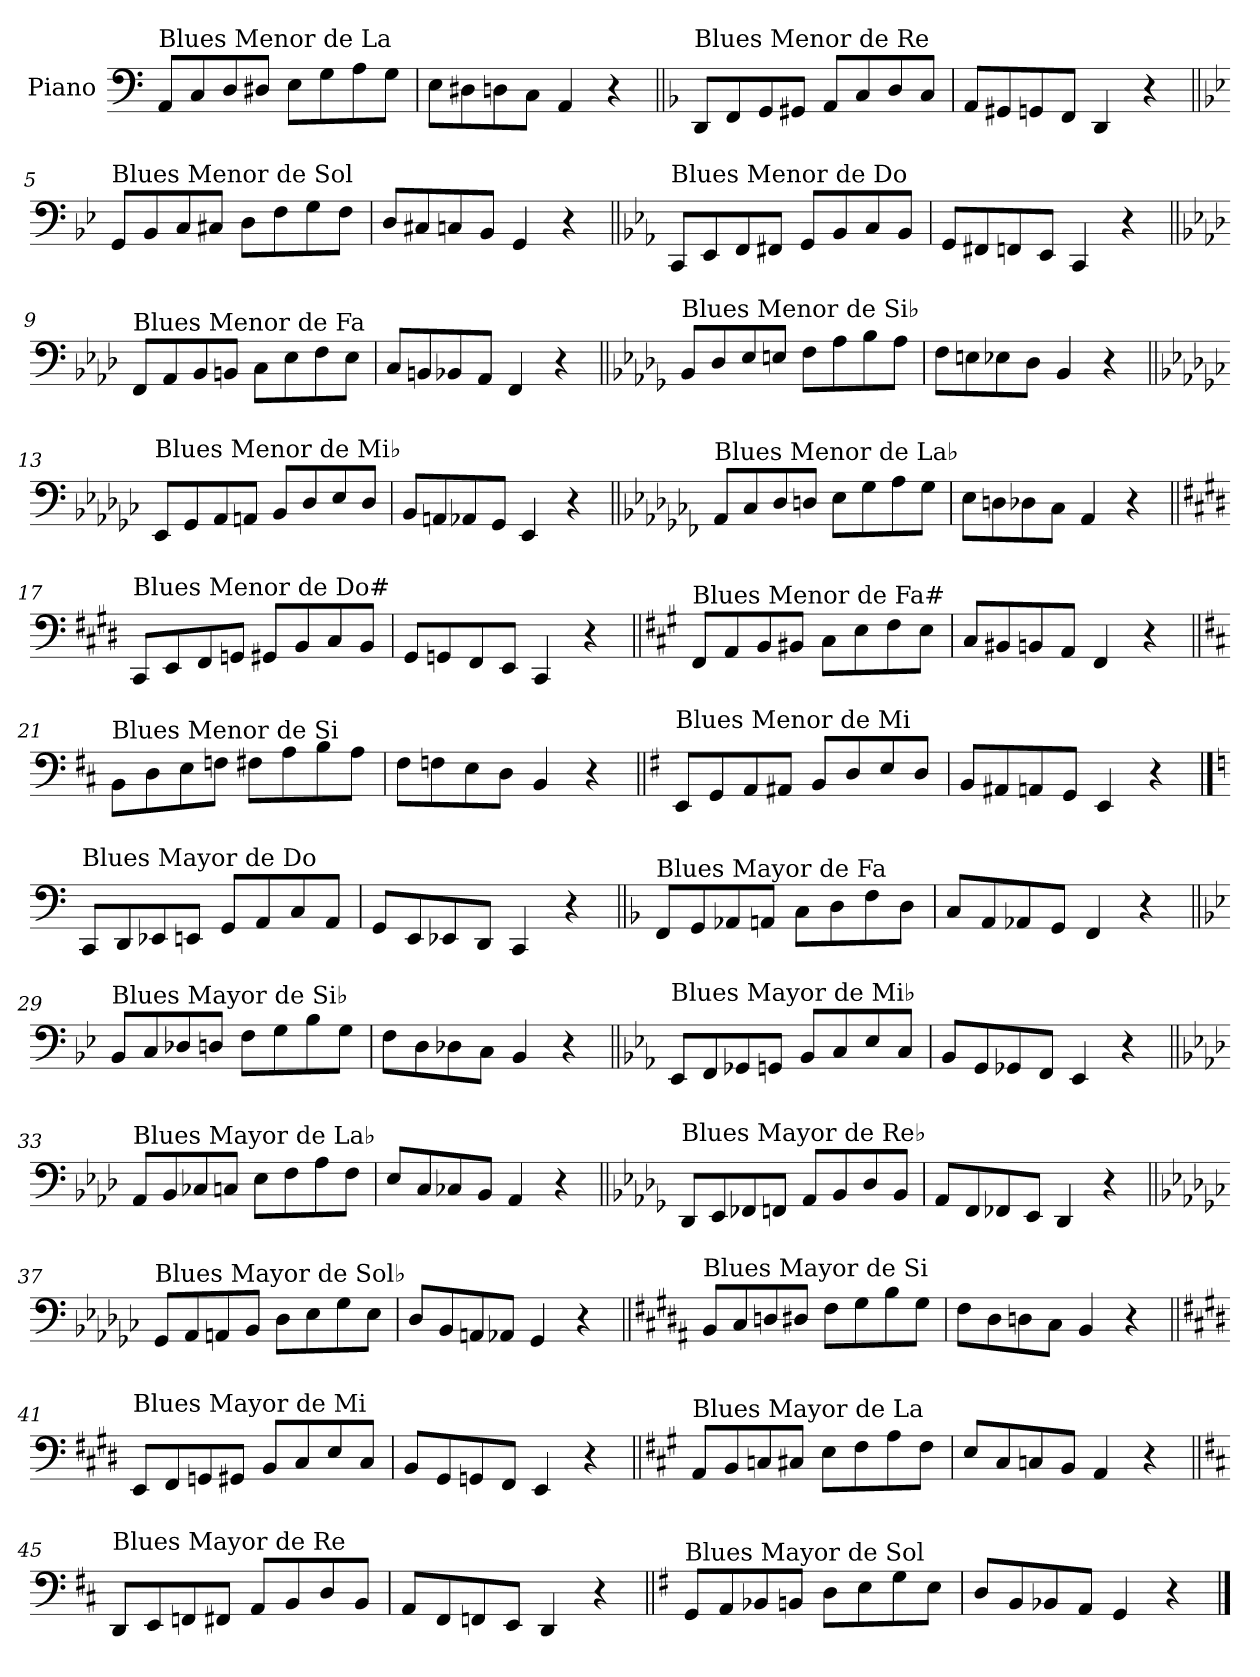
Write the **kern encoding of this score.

**kern
*part1
*staff1
*I"Piano
*I'Pno.
*clefF4
*k[]
=1
!LO:TX:a:t=Blues Menor de La
8AA/L
8C/
8D/
8D#X/J
8E\L
8G\
8A\
8G\J
=2
8E\L
8D#X\
8Dn\
8C\J
4AA/
4r
=3||
*k[b-]
!LO:TX:a:t=Blues Menor de Re
8DD/L
8FF/
8GG/
8GG#X/J
8AA/L
8C/
8D/
8C/J
=4
8AA/L
8GG#X/
8GGn/
8FF/J
4DD/
4r
!!LO:LB:g=z
=5||
*k[b-e-]
!LO:TX:a:t=Blues Menor de Sol
8GG/L
8BB-/
8C/
8C#X/J
8D\L
8F\
8G\
8F\J
=6
8D/L
8C#X/
8Cn/
8BB-/J
4GG/
4r
=7||
*k[b-e-a-]
!LO:TX:a:t=Blues Menor de Do
8CC/L
8EE-/
8FF/
8FF#X/J
8GG/L
8BB-/
8C/
8BB-/J
=8
8GG/L
8FF#X/
8FFn/
8EE-/J
4CC/
4r
!!LO:LB:g=z
=9||
*k[b-e-a-d-]
!LO:TX:a:t=Blues Menor de Fa
8FF/L
8AA-/
8BB-/
8BBn/J
8C\L
8E-\
8F\
8E-\J
=10
8C/L
8BBn/
8BB-X/
8AA-/J
4FF/
4r
=11||
*k[b-e-a-d-g-]
!LO:TX:a:t=Blues Menor de Si♭
8BB-/L
8D-/
8E-/
8En/J
8F\L
8A-\
8B-\
8A-\J
=12
8F\L
8En\
8E-X\
8D-\J
4BB-/
4r
!!LO:LB:g=z
=13||
*k[b-e-a-d-g-c-]
!LO:TX:a:t=Blues Menor de Mi♭
8EE-/L
8GG-/
8AA-/
8AAn/J
8BB-/L
8D-/
8E-/
8D-/J
=14
8BB-/L
8AAn/
8AA-X/
8GG-/J
4EE-/
4r
=15||
*k[b-e-a-d-g-c-f-]
!LO:TX:a:t=Blues Menor de La♭
8AA-/L
8C-/
8D-/
8Dn/J
8E-\L
8G-\
8A-\
8G-\J
=16
8E-\L
8Dn\
8D-X\
8C-\J
4AA-/
4r
!!LO:LB:g=z
=17||
*k[f#c#g#d#]
!LO:TX:a:t=Blues Menor de Do#
8CC#/L
8EE/
8FF#/
8GGn/J
8GG#X/L
8BB/
8C#/
8BB/J
=18
8GG#/L
8GGn/
8FF#/
8EE/J
4CC#/
4r
=19||
*k[f#c#g#]
!LO:TX:a:t=Blues Menor de Fa#
8FF#/L
8AA/
8BB/
8BB#X/J
8C#\L
8E\
8F#\
8E\J
=20
8C#/L
8BB#X/
8BBn/
8AA/J
4FF#/
4r
!!LO:LB:g=z
=21||
*k[f#c#]
!LO:TX:a:t=Blues Menor de Si
8BB\L
8D\
8E\
8Fn\J
8F#X\L
8A\
8B\
8A\J
=22
8F#\L
8Fn\
8E\
8D\J
4BB/
4r
=23||
*k[f#]
!LO:TX:a:t=Blues Menor de Mi
8EE/L
8GG/
8AA/
8AA#X/J
8BB/L
8D/
8E/
8D/J
=24
8BB/L
8AA#X/
8AAn/
8GG/J
4EE/
4r
!!LO:PB:g=z
==25
*k[]
!LO:TX:a:t=Blues Mayor de Do
8CC/L
8DD/
8EE-X/
8EEn/J
8GG/L
8AA/
8C/
8AA/J
=26
8GG/L
8EE/
8EE-X/
8DD/J
4CC/
4r
=27||
*k[b-]
!LO:TX:a:t=Blues Mayor de Fa
8FF/L
8GG/
8AA-X/
8AAn/J
8C\L
8D\
8F\
8D\J
=28
8C/L
8AA/
8AA-X/
8GG/J
4FF/
4r
!!LO:LB:g=z
=29||
*k[b-e-]
!LO:TX:a:t=Blues Mayor de Si♭
8BB-/L
8C/
8D-X/
8Dn/J
8F\L
8G\
8B-\
8G\J
=30
8F\L
8D\
8D-X\
8C\J
4BB-/
4r
=31||
*k[b-e-a-]
!LO:TX:a:t=Blues Mayor de Mi♭
8EE-/L
8FF/
8GG-X/
8GGn/J
8BB-/L
8C/
8E-/
8C/J
=32
8BB-/L
8GG/
8GG-X/
8FF/J
4EE-/
4r
!!LO:LB:g=z
=33||
*k[b-e-a-d-]
!LO:TX:a:t=Blues Mayor de La♭
8AA-/L
8BB-/
8C-X/
8Cn/J
8E-\L
8F\
8A-\
8F\J
=34
8E-/L
8C/
8C-X/
8BB-/J
4AA-/
4r
=35||
*k[b-e-a-d-g-]
!LO:TX:a:t=Blues Mayor de Re♭
8DD-/L
8EE-/
8FF-X/
8FFn/J
8AA-/L
8BB-/
8D-/
8BB-/J
=36
8AA-/L
8FF/
8FF-X/
8EE-/J
4DD-/
4r
!!LO:LB:g=z
=37||
*k[b-e-a-d-g-c-]
!LO:TX:a:t=Blues Mayor de Sol♭
8GG-/L
8AA-/
8AAn/
8BB-/J
8D-\L
8E-\
8G-\
8E-\J
=38
8D-/L
8BB-/
8AAn/
8AA-X/J
4GG-/
4r
=39||
*k[f#c#g#d#a#]
!LO:TX:a:t=Blues Mayor de Si
8BB/L
8C#/
8Dn/
8D#X/J
8F#\L
8G#\
8B\
8G#\J
=40
8F#\L
8D#\
8Dn\
8C#\J
4BB/
4r
!!LO:LB:g=z
=41||
*k[f#c#g#d#]
!LO:TX:a:t=Blues Mayor de Mi
8EE/L
8FF#/
8GGn/
8GG#X/J
8BB/L
8C#/
8E/
8C#/J
=42
8BB/L
8GG#/
8GGn/
8FF#/J
4EE/
4r
=43||
*k[f#c#g#]
!LO:TX:a:t=Blues Mayor de La
8AA/L
8BB/
8Cn/
8C#X/J
8E\L
8F#\
8A\
8F#\J
=44
8E/L
8C#/
8Cn/
8BB/J
4AA/
4r
!!LO:LB:g=z
=45||
*k[f#c#]
!LO:TX:a:t=Blues Mayor de Re
8DD/L
8EE/
8FFn/
8FF#X/J
8AA/L
8BB/
8D/
8BB/J
=46
8AA/L
8FF#/
8FFn/
8EE/J
4DD/
4r
=47||
*k[f#]
!LO:TX:a:t=Blues Mayor de Sol
8GG/L
8AA/
8BB-X/
8BBn/J
8D\L
8E\
8G\
8E\J
=48
8D/L
8BB/
8BB-X/
8AA/J
4GG/
4r
==
*-
